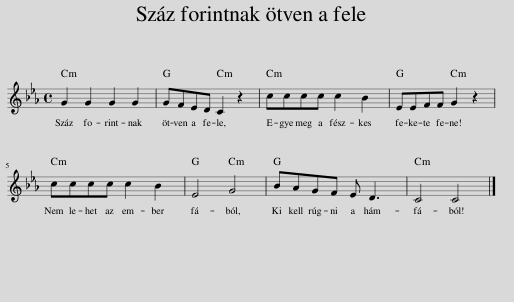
X:1
L:1/8
M:4/4
I:linebreak $
K:Eb
V:1 treble
V:1
 G2 G2 G2 G2 | GFED C2 z2 | cccc c2 B2 | EEFF G2 z2 |$ cccc c2 B2 | %5
 E4 G4 | BAGF E D3 | C4 C4 |] %8
